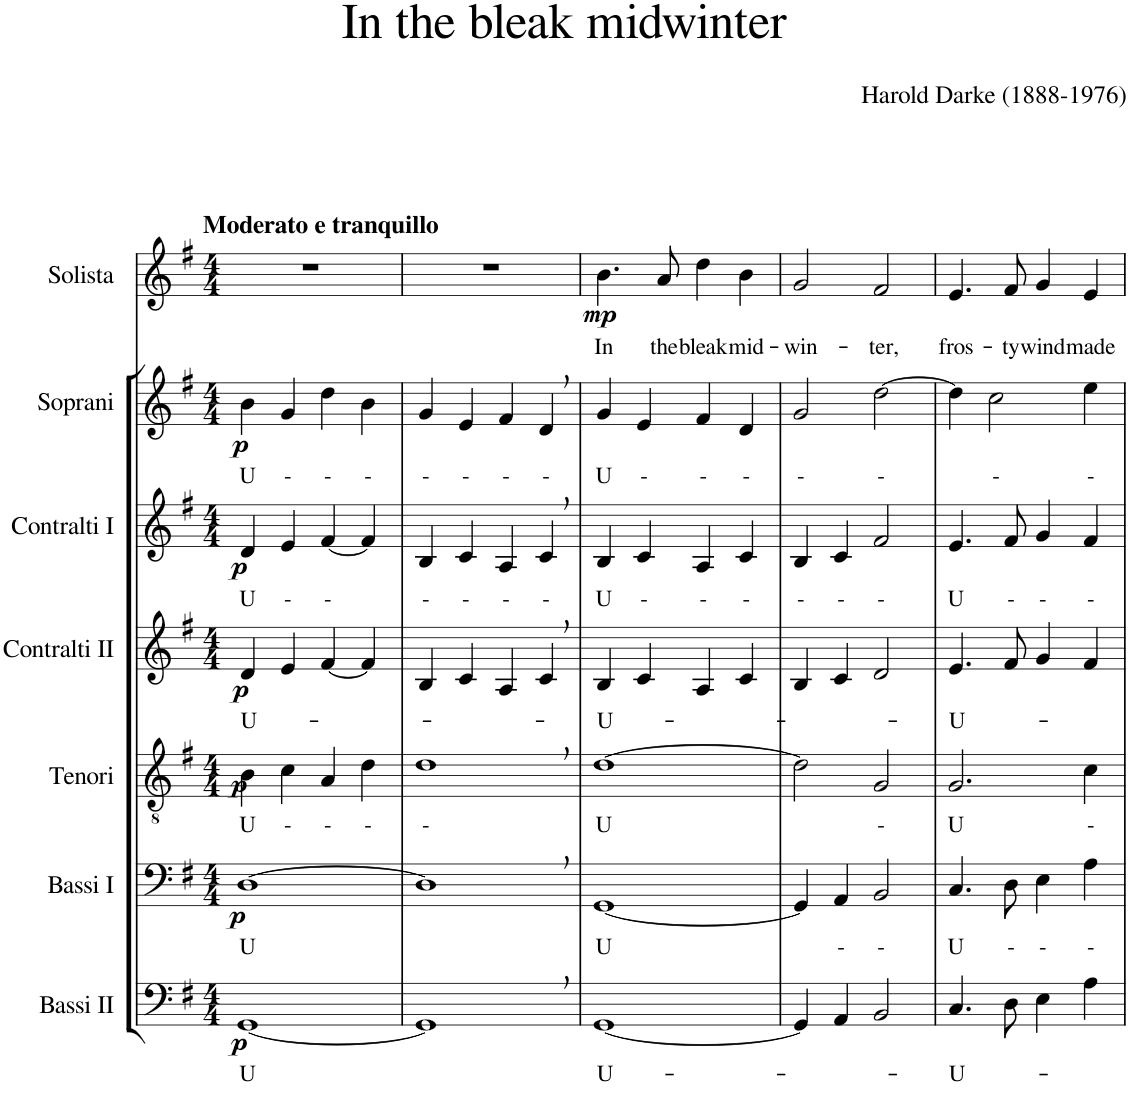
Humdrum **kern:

**kern	**text	**dynam	**kern	**text	**dynam	**kern	**text	**dynam	**kern	**text	**dynam	**kern	**text	**dynam	**kern	**text	**dynam	**kern	**text	**dynam
*part7	*part7	*part7	*part6	*part6	*part6	*part5	*part5	*part5	*part4	*part4	*part4	*part3	*part3	*part3	*part2	*part2	*part2	*part1	*part1	*part1
*staff7	*staff7	*staff7	*staff6	*staff6	*staff6	*staff5	*staff5	*staff5	*staff4	*staff4	*staff4	*staff3	*staff3	*staff3	*staff2	*staff2	*staff2	*staff1	*staff1	*staff1
*I"Bassi II	*	*	*I"Bassi I	*	*	*I"Tenori	*	*	*I"Contralti II	*	*	*I"Contralti I	*	*	*I"Soprani	*	*	*I"Solista	*	*
*clefF4	*	*	*clefF4	*	*	*clefGv2	*	*	*clefG2	*	*	*clefG2	*	*	*clefG2	*	*	*clefG2	*	*
*	*	*	*	*	*	*	*	*	*	*	*	*	*	*	*Trd1c2	*	*	*	*	*
*k[f#]	*	*	*k[f#]	*	*	*k[f#]	*	*	*k[f#]	*	*	*k[f#]	*	*	*k[f#]	*	*	*k[f#]	*	*
*G:	*	*	*G:	*	*	*G:	*	*	*G:	*	*	*G:	*	*	*G:	*	*	*G:	*	*
*M4/4	*	*	*M4/4	*	*	*M4/4	*	*	*M4/4	*	*	*M4/4	*	*	*M4/4	*	*	*M4/4	*	*
=1	=1	=1	=1	=1	=1	=1	=1	=1	=1	=1	=1	=1	=1	=1	=1	=1	=1	=1	=1	=1
!	!	!	!	!	!	!	!	!	!	!	!	!	!	!	!	!	!	!LO:TX:a:B:t=Moderato e tranquillo	!	!
!	!LO:LY:b	!LO:DY:b	!	!LO:LY:b	!LO:DY:b	!	!LO:LY:b	!LO:DY:b	!	!LO:LY:b	!LO:DY:b	!	!LO:LY:b	!LO:DY:b	!	!LO:LY:b	!LO:DY:b	!	!	!
[1GG	U	p	[1D	U	p	4B\	U	p	4d/	U-	p	4d/	U	p	4b\	U	p	1r	.	.
!	!	!	!	!	!	!	!LO:LY:b	!	!	!	!	!	!LO:LY:b	!	!	!LO:LY:b	!	!	!	!
.	.	.	.	.	.	4c\	-	.	4e/	.	.	4e/	-	.	4g/	-	.	.	.	.
!	!	!	!	!	!	!	!LO:LY:b	!	!	!	!	!	!LO:LY:b	!	!	!LO:LY:b	!	!	!	!
.	.	.	.	.	.	4A/	-	.	[4f#/	.	.	[4f#/	-	.	4dd\	-	.	.	.	.
!	!	!	!	!	!	!	!LO:LY:b	!	!	!	!	!	!	!	!	!LO:LY:b	!	!	!	!
.	.	.	.	.	.	4d\	-	.	4f#/]	.	.	4f#/]	.	.	4b\	-	.	.	.	.
=2	=2	=2	=2	=2	=2	=2	=2	=2	=2	=2	=2	=2	=2	=2	=2	=2	=2	=2	=2	=2
!	!	!	!	!	!	!	!LO:LY:b	!	!	!	!	!	!LO:LY:b	!	!	!LO:LY:b	!	!	!	!
1GG,]	.	.	1D,]	.	.	1d,	-	.	4B/	.	.	4B/	-	.	4g/	-	.	1r	.	.
!	!	!	!	!	!	!	!	!	!	!	!	!	!LO:LY:b	!	!	!LO:LY:b	!	!	!	!
.	.	.	.	.	.	.	.	.	4c/	.	.	4c/	-	.	4e/	-	.	.	.	.
!	!	!	!	!	!	!	!	!	!	!	!	!	!LO:LY:b	!	!	!LO:LY:b	!	!	!	!
.	.	.	.	.	.	.	.	.	4A/	.	.	4A/	-	.	4f#/	-	.	.	.	.
!	!	!	!	!	!	!	!	!	!	!	!	!	!LO:LY:b	!	!	!LO:LY:b	!	!	!	!
.	.	.	.	.	.	.	.	.	4c,/	.	.	4c,/	-	.	4d,/	-	.	.	.	.
=3	=3	=3	=3	=3	=3	=3	=3	=3	=3	=3	=3	=3	=3	=3	=3	=3	=3	=3	=3	=3
!	!LO:LY:b	!	!	!LO:LY:b	!	!	!LO:LY:b	!	!	!LO:LY:b	!	!	!LO:LY:b	!	!	!LO:LY:b	!	!	!LO:LY:b	!LO:DY:b
[1GG	U-	.	[1GG	U	.	[1d	U	.	4B/	-U-	.	4B/	U	.	4g/	U	.	4.b\	In	mp
!	!	!	!	!	!	!	!	!	!	!	!	!	!LO:LY:b	!	!	!LO:LY:b	!	!	!	!
.	.	.	.	.	.	.	.	.	4c/	.	.	4c/	-	.	4e/	-	.	.	.	.
!	!	!	!	!	!	!	!	!	!	!	!	!	!	!	!	!	!	!	!LO:LY:b	!
.	.	.	.	.	.	.	.	.	.	.	.	.	.	.	.	.	.	8a/	the	.
!	!	!	!	!	!	!	!	!	!	!	!	!	!LO:LY:b	!	!	!LO:LY:b	!	!	!LO:LY:b	!
.	.	.	.	.	.	.	.	.	4A/	.	.	4A/	-	.	4f#/	-	.	4dd\	bleak	.
!	!	!	!	!	!	!	!	!	!	!	!	!	!LO:LY:b	!	!	!LO:LY:b	!	!	!LO:LY:b	!
.	.	.	.	.	.	.	.	.	4c/	.	.	4c/	-	.	4d/	-	.	4b\	mid-	.
=4	=4	=4	=4	=4	=4	=4	=4	=4	=4	=4	=4	=4	=4	=4	=4	=4	=4	=4	=4	=4
!	!	!	!	!	!	!	!	!	!	!	!	!	!LO:LY:b	!	!	!LO:LY:b	!	!	!LO:LY:b	!
4GG/]	.	.	4GG/]	.	.	2d\]	.	.	4B/	.	.	4B/	-	.	2g/	-	.	2g/	-win-	.
!	!	!	!	!LO:LY:b	!	!	!	!	!	!	!	!	!LO:LY:b	!	!	!	!	!	!	!
4AA/	.	.	4AA/	-	.	.	.	.	4c/	.	.	4c/	-	.	.	.	.	.	.	.
!	!	!	!	!LO:LY:b	!	!	!LO:LY:b	!	!	!	!	!	!LO:LY:b	!	!	!LO:LY:b	!	!	!LO:LY:b	!
2BB/	.	.	2BB/	-	.	2G/	-	.	2d/	.	.	2f#/	-	.	[2dd\	-	.	2f#/	-ter,	.
=5	=5	=5	=5	=5	=5	=5	=5	=5	=5	=5	=5	=5	=5	=5	=5	=5	=5	=5	=5	=5
!	!LO:LY:b	!	!	!LO:LY:b	!	!	!LO:LY:b	!	!	!LO:LY:b	!	!	!LO:LY:b	!	!	!	!	!	!LO:LY:b	!
4.C/	-U-	.	4.C/	U	.	2.G/	U	.	4.e/	-U-	.	4.e/	U	.	4dd\]	.	.	4.e/	fros-	.
!	!	!	!	!	!	!	!	!	!	!	!	!	!	!	!	!LO:LY:b	!	!	!	!
.	.	.	.	.	.	.	.	.	.	.	.	.	.	.	2cc\	-	.	.	.	.
!	!	!	!	!LO:LY:b	!	!	!	!	!	!	!	!	!LO:LY:b	!	!	!	!	!	!LO:LY:b	!
8D\	.	.	8D\	-	.	.	.	.	8f#/	.	.	8f#/	-	.	.	.	.	8f#/	-ty	.
!	!	!	!	!LO:LY:b	!	!	!	!	!	!	!	!	!LO:LY:b	!	!	!	!	!	!LO:LY:b	!
4E\	.	.	4E\	-	.	.	.	.	4g/	.	.	4g/	-	.	.	.	.	4g/	wind	.
!	!	!	!	!LO:LY:b	!	!	!LO:LY:b	!	!	!	!	!	!LO:LY:b	!	!	!LO:LY:b	!	!	!LO:LY:b	!
4A\	.	.	4A\	-	.	4c\	-	.	4f#/	.	.	4f#/	-	.	4ee\	-	.	4e/	made	.
=	=	=	=	=	=	=	=	=	=	=	=	=	=	=	=	=	=	=	=	=
*-	*-	*-	*-	*-	*-	*-	*-	*-	*-	*-	*-	*-	*-	*-	*-	*-	*-	*-	*-	*-
